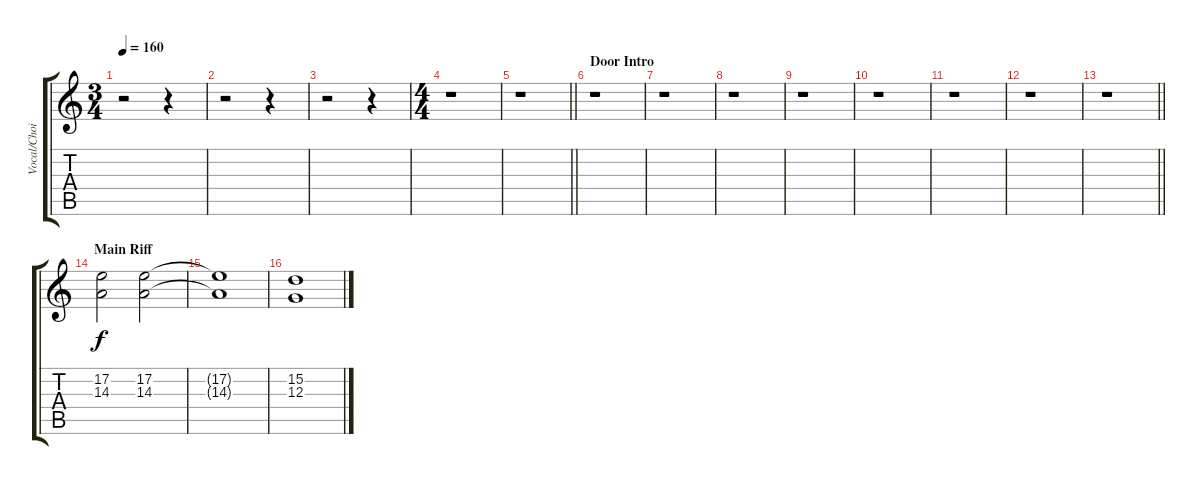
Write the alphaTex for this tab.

\track ("Vocal/Choir" "Vocal/Choi") {instrument choiraahs}
\staff {score tabs}
\tuning (E4 B3 G3 D3 A2 E2) {hide}
\ts (3 4)
\tempo 160
\clef g2
\ks c
r.2{dy f} r.4 |
r.2 r.4 |
r.2 r.4 |
\ts (4 4)
r.1 |
\barLineRight lightlight
r.1 |
\section ("" "Door Intro")
r.1 |
r.1 |
r.1 |
r.1 |
r.1 |
r.1 |
r.1 |
\barLineRight lightlight
r.1 |
\section ("" "Main Riff")
(17.2 14.3).2{volume 11 instrument choiraahs} (17.2 14.3).2 |
(17.2{t} 14.3{t}).1 |
(15.2 12.3).1
